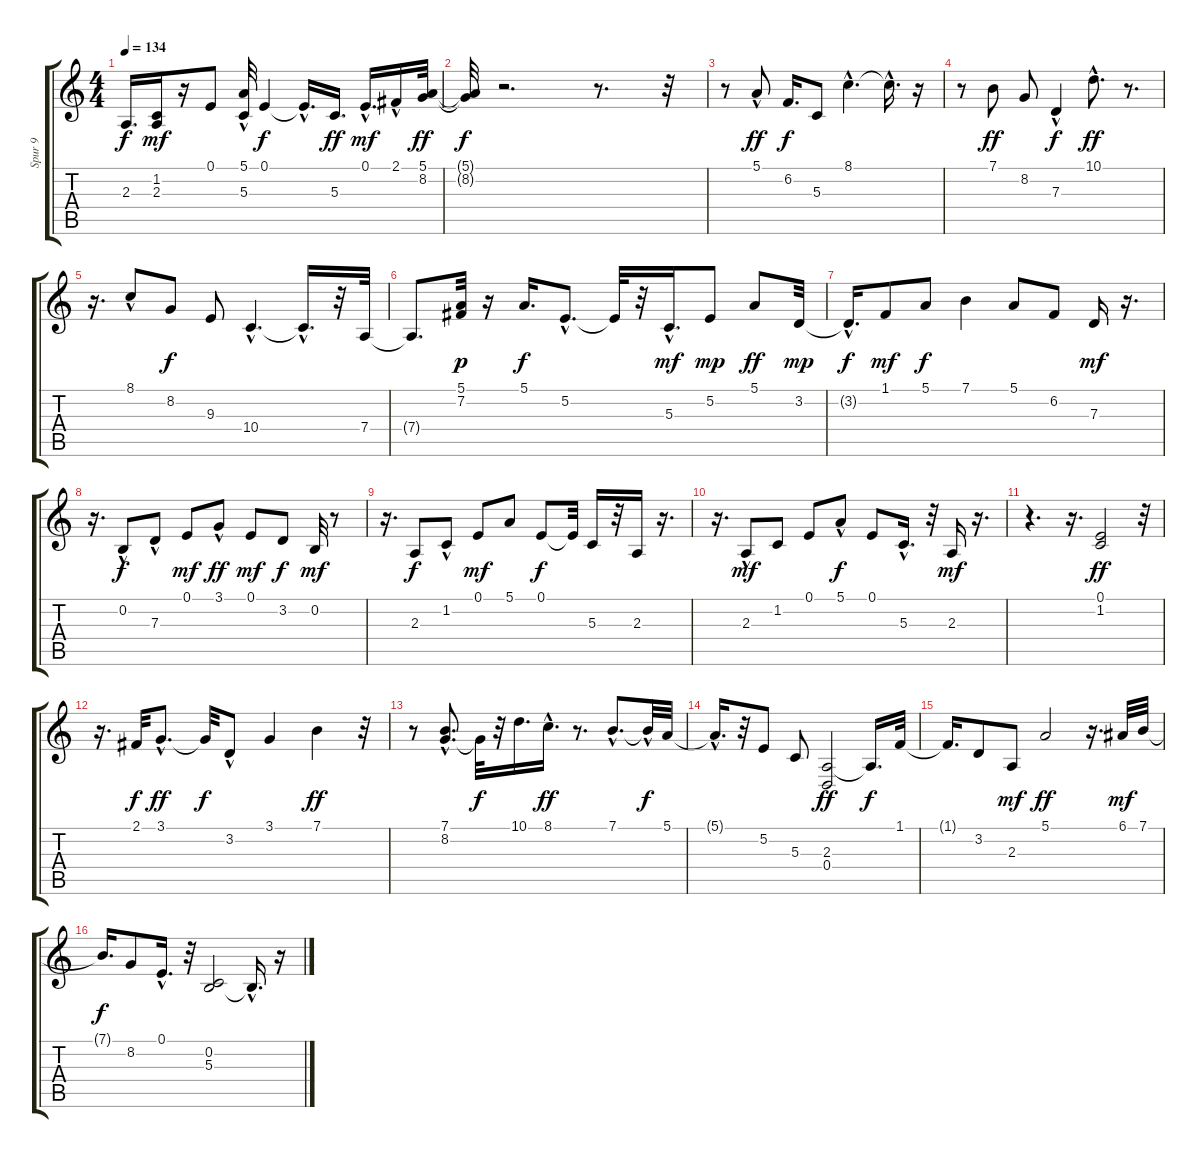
\track ("Spur 9" "Spur 9") {instrument electricpiano1}
\staff {score tabs}
\tuning (E4 B3 G3 D3 A2 E2) {hide}
\ts (4 4)
\tempo 134
\clef g2
\ks c
2.3{t}.16{d dy f} (1.2 2.3).16{dy mf} r.16 0.1.8 (5.1{hac} 5.3).32 0.1.4{dy f} 0.1{hac t}.16{d} 5.3.16{d dy ff} 0.1{hac}.16{d dy mf} 2.1{hac}.16 (5.1 8.2).32{dy ff} |
(5.1{t} 8.2{t}).32{dy f} r.2{d} r.8{d} r.32 |
r.8 5.1{hac}.8{dy ff} 6.2.16{d dy f} 5.3.8 8.1{hac}.4{d} 8.1{hac t}.16{d} r.16 |
r.8 7.1.8{dy ff} 8.2.8 7.3{hac}.4{dy f} 10.1{hac}.8{d dy ff} r.8{d} |
r.16{d} 8.1{hac}.8 8.2.8{dy f} 9.3.8 10.4{hac}.4{d} 10.4{hac t}.16{d} r.32 7.4.32 |
7.4{t}.8{d} (5.1 7.2).32{dy p} r.16 5.1.16{d dy f} 5.2{hac}.8{d} 5.2{t}.32 r.32 5.3{hac}.16{d dy mf} 5.2.8{dy mp} 5.1.8{dy ff} 3.2.32{dy mp} |
3.2{hac t}.16{d dy f} 1.1.8{dy mf} 5.1.8{dy f} 7.1.4 5.1.8 6.2.8 7.3.16{dy mf} r.16{d} |
r.16{d} 0.2{hac}.8{dy f} 7.3{hac}.8 0.1.8{dy mf} 3.1{hac}.8{dy ff} 0.1.8{dy mf} 3.2.8{dy f} 0.2.32{dy mf} r.8 |
r.16{d} 2.3.8{dy f} 1.2{hac}.8 0.1.8{dy mf} 5.1.8 0.1.8{dy f} 0.1{t}.32 5.3.16 r.32 2.3.16 r.16{d} |
r.16{d} 2.3{hac}.8{dy mf} 1.2.8 0.1.8 5.1{hac}.8{dy f} 0.1.8 5.3{hac}.16{d} r.32 2.3.16{dy mf} r.16{d} |
r.4{d} r.16{d} (0.1 1.2).2{dy ff} r.32 |
r.16{d} 2.1.32{dy f} 3.1{hac}.8{d dy ff} 3.1{t}.32{dy f} 3.2{hac}.8 3.1.4 7.1.4{dy ff} r.32 |
r.8 (7.1 8.2{hac}).8{d} 8.2{t}.32{dy f} r.32 10.1.16{d} 8.1{hac}.16{d dy ff} r.8{d} 7.1{hac}.8{d} 7.1{hac t}.32{dy f} 5.1.32 |
5.1{hac t}.16{d} r.32 5.2.8 5.3.8 (2.3 0.4).2{dy ff} 2.3{t}.16{d dy f} 1.1.32 |
1.1{t}.16{d} 3.2.8 2.3.8{dy mf} 5.1.2{dy ff} r.16{d} 6.1.32{dy mf} 7.1.32 |
7.1{t}.16{d dy f} 8.2.8 0.1{hac}.16{d} r.32 (0.2 5.3).2 0.2{hac t}.16{d} r.16
